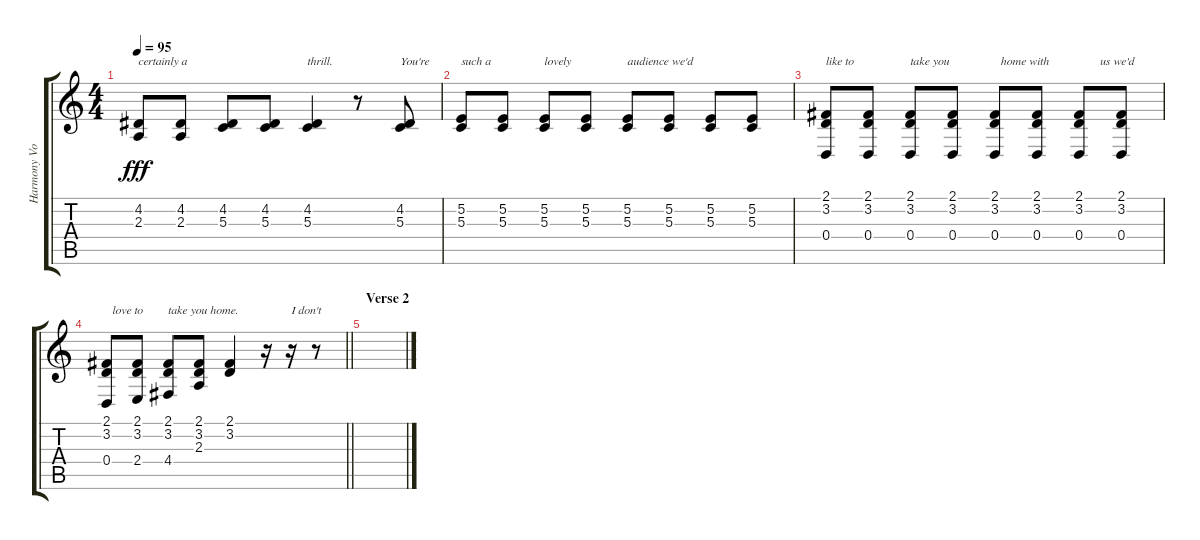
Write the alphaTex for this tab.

\track ("Harmony Vocal (John, George)" "Harmony Vo") {instrument altosax}
\staff {score tabs}
\tuning (E4 B3 G3 D3 A2 E2) {hide}
\ts (4 4)
\tempo 95
\clef g2
\ks c
(4.2 2.3).8{txt "certainly a" dy fff} (4.2 2.3).8 (4.2 5.3).8 (4.2 5.3).8 (4.2 5.3).4{txt "thrill."} r.8 (4.2 5.3).8{txt "You're"} |
(5.2 5.3).8{txt "such a"} (5.2 5.3).8 (5.2 5.3).8{txt "lovely"} (5.2 5.3).8 (5.2 5.3).8{txt "audience we'd"} (5.2 5.3).8 (5.2 5.3).8 (5.2 5.3).8 |
(2.1 3.2 0.4).8{txt "like to"} (2.1 3.2 0.4).8 (2.1 3.2 0.4).8{txt "take you"} (2.1 3.2 0.4).8 (2.1 3.2 0.4).8{txt "  home with"} (2.1 3.2 0.4).8 (2.1 3.2 0.4).8{txt "       us we'd"} (2.1 3.2 0.4).8 |
\barLineRight lightlight
(2.1 3.2 0.4).8{txt "  love to"} (2.1 3.2 2.4).8 (2.1 3.2 4.4).8{txt "take you home."} (2.1 3.2 2.3).8 (2.1 3.2).4 r.16 r.16{txt "I don't"} r.8 |
\section ("" "Verse 2")
